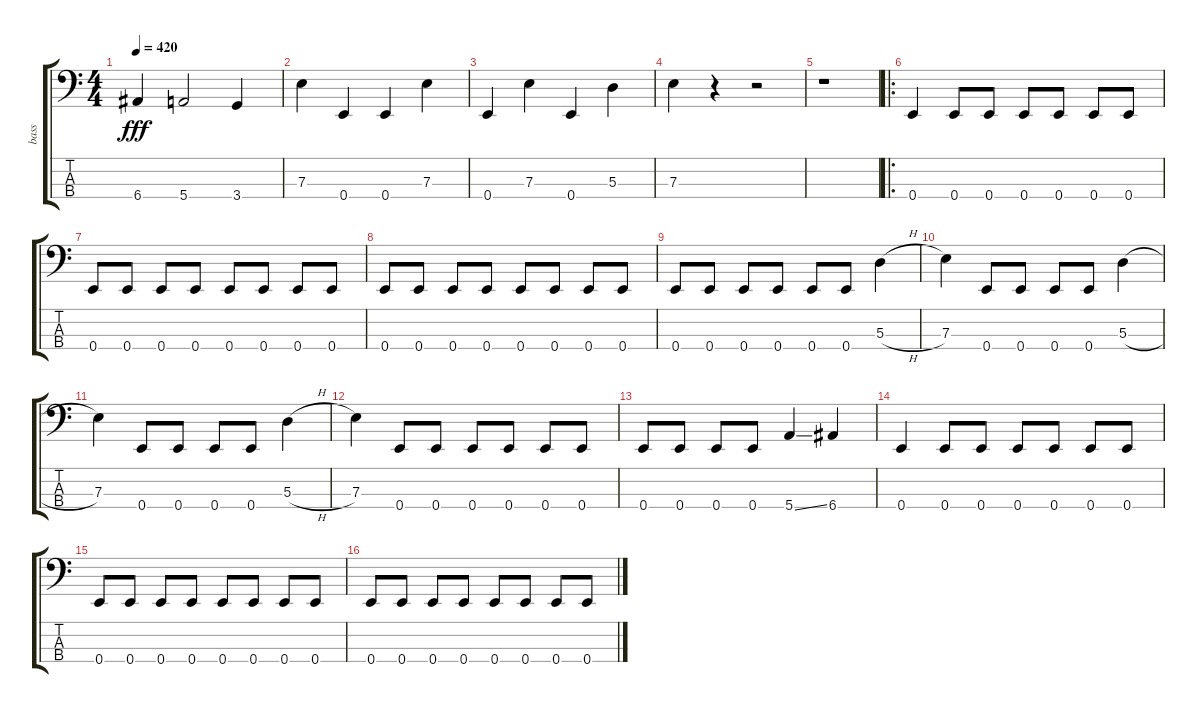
\track ("bass" "bass") {instrument slapbass2}
\staff {score tabs}
\tuning (G2 D2 A1 E1) {hide}
\ts (4 4)
\tempo 420
\clef f4
\ks c
6.4{t}.4{dy fff} 5.4.2 3.4.4 |
7.3.4 0.4.4 0.4.4 7.3.4 |
0.4.4 7.3.4 0.4.4 5.3.4 |
7.3.4 r.4 r.2 |
r.1 |
\ro
0.4.4 0.4.8 0.4.8 0.4.8 0.4.8 0.4.8 0.4.8 |
0.4.8 0.4.8 0.4.8 0.4.8 0.4.8 0.4.8 0.4.8 0.4.8 |
0.4.8 0.4.8 0.4.8 0.4.8 0.4.8 0.4.8 0.4.8 0.4.8 |
0.4.8 0.4.8 0.4.8 0.4.8 0.4.8 0.4.8 5.3{h}.4 |
7.3.4 0.4.8 0.4.8 0.4.8 0.4.8 5.3{h}.4 |
7.3.4 0.4.8 0.4.8 0.4.8 0.4.8 5.3{h}.4 |
7.3.4 0.4.8 0.4.8 0.4.8 0.4.8 0.4.8 0.4.8 |
0.4.8 0.4.8 0.4.8 0.4.8 5.4{ss}.4 6.4.4 |
0.4.4 0.4.8 0.4.8 0.4.8 0.4.8 0.4.8 0.4.8 |
0.4.8 0.4.8 0.4.8 0.4.8 0.4.8 0.4.8 0.4.8 0.4.8 |
0.4.8 0.4.8 0.4.8 0.4.8 0.4.8 0.4.8 0.4.8 0.4.8
